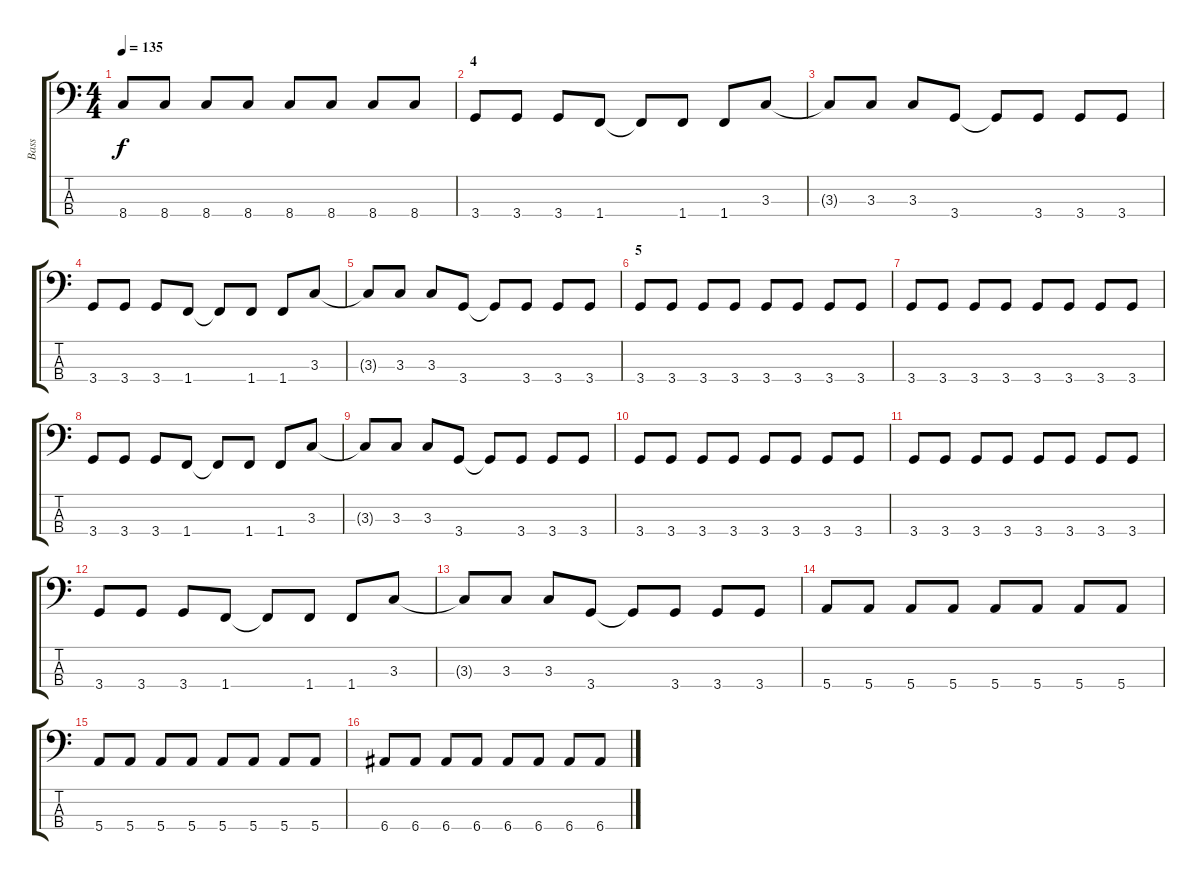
\track ("Bass" "Bass") {instrument electricbassfinger}
\staff {score tabs}
\tuning (G2 D2 A1 E1) {hide}
\ts (4 4)
\tempo 135
\clef f4
\ks c
8.4.8{dy f} 8.4.8 8.4.8 8.4.8 8.4.8 8.4.8 8.4.8 8.4.8 |
\section ("" "4")
3.4.8 3.4.8 3.4.8 1.4.8 1.4{t}.8 1.4.8 1.4.8 3.3.8 |
3.3{t}.8 3.3.8 3.3.8 3.4.8 3.4{t}.8 3.4.8 3.4.8 3.4.8 |
3.4.8 3.4.8 3.4.8 1.4.8 1.4{t}.8 1.4.8 1.4.8 3.3.8 |
3.3{t}.8 3.3.8 3.3.8 3.4.8 3.4{t}.8 3.4.8 3.4.8 3.4.8 |
\section ("" "5")
3.4.8 3.4.8 3.4.8 3.4.8 3.4.8 3.4.8 3.4.8 3.4.8 |
3.4.8 3.4.8 3.4.8 3.4.8 3.4.8 3.4.8 3.4.8 3.4.8 |
3.4.8 3.4.8 3.4.8 1.4.8 1.4{t}.8 1.4.8 1.4.8 3.3.8 |
3.3{t}.8 3.3.8 3.3.8 3.4.8 3.4{t}.8 3.4.8 3.4.8 3.4.8 |
3.4.8 3.4.8 3.4.8 3.4.8 3.4.8 3.4.8 3.4.8 3.4.8 |
3.4.8 3.4.8 3.4.8 3.4.8 3.4.8 3.4.8 3.4.8 3.4.8 |
3.4.8 3.4.8 3.4.8 1.4.8 1.4{t}.8 1.4.8 1.4.8 3.3.8 |
3.3{t}.8 3.3.8 3.3.8 3.4.8 3.4{t}.8 3.4.8 3.4.8 3.4.8 |
5.4.8 5.4.8 5.4.8 5.4.8 5.4.8 5.4.8 5.4.8 5.4.8 |
5.4.8 5.4.8 5.4.8 5.4.8 5.4.8 5.4.8 5.4.8 5.4.8 |
6.4.8 6.4.8 6.4.8 6.4.8 6.4.8 6.4.8 6.4.8 6.4.8
